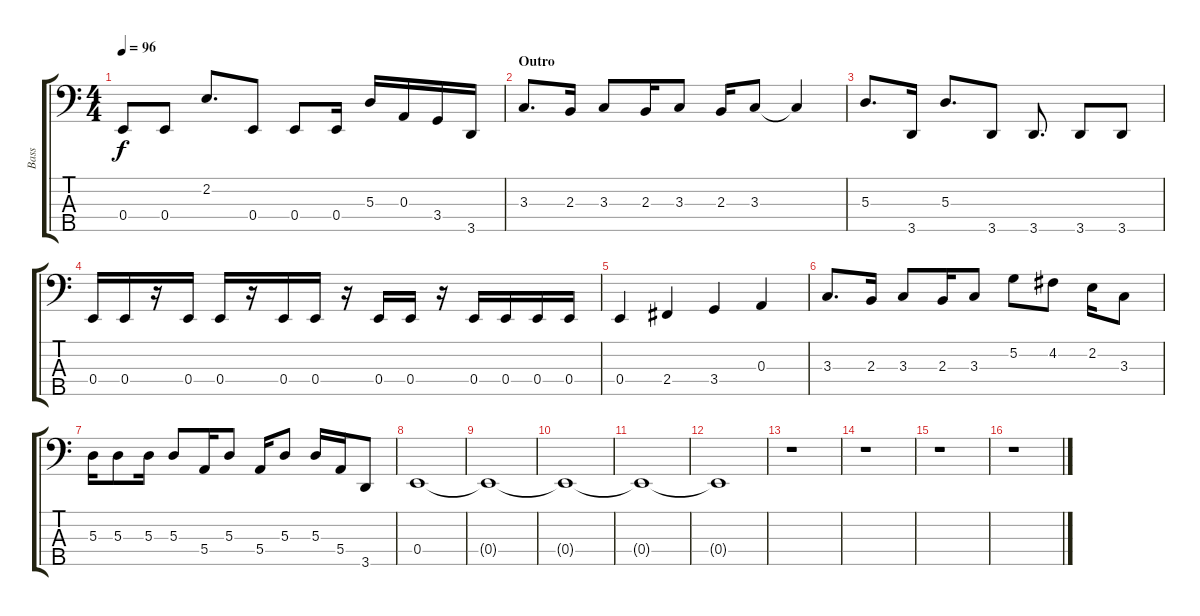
\track ("Bass" "Bass") {instrument electricbassfinger}
\staff {score tabs}
\tuning (G2 D2 A1 E1 B0) {hide}
\ts (4 4)
\tempo 96
\clef f4
\ks c
0.4.8{dy f} 0.4.8 2.2.8{d} 0.4.8 0.4.8 0.4.16 5.3.16 0.3.16 3.4.16 3.5.16 |
\section ("" "Outro")
3.3.8{d} 2.3.16 3.3.8 2.3.16 3.3.8 2.3.16 3.3.8 3.3{t}.4 |
5.3.8{d} 3.5.16 5.3.8{d} 3.5.8 3.5.8{d} 3.5.8 3.5.8 |
0.4.16 0.4.16 r.16 0.4.16 0.4.16 r.16 0.4.16 0.4.16 r.16 0.4.16 0.4.16 r.16 0.4.16 0.4.16 0.4.16 0.4.16 |
0.4.4 2.4.4 3.4.4 0.3.4 |
3.3.8{d} 2.3.16 3.3.8 2.3.16 3.3.8 5.2.8 4.2.8 2.2.16 3.3.8 |
5.3.16 5.3.8 5.3.16 5.3.8 5.4.16 5.3.8 5.4.16 5.3.8 5.3.16 5.4.16 3.5.8 |
0.4.1 |
0.4{t}.1 |
0.4{t}.1 |
0.4{t}.1 |
0.4{t}.1 |
r.1 |
r.1 |
r.1 |
r.1
